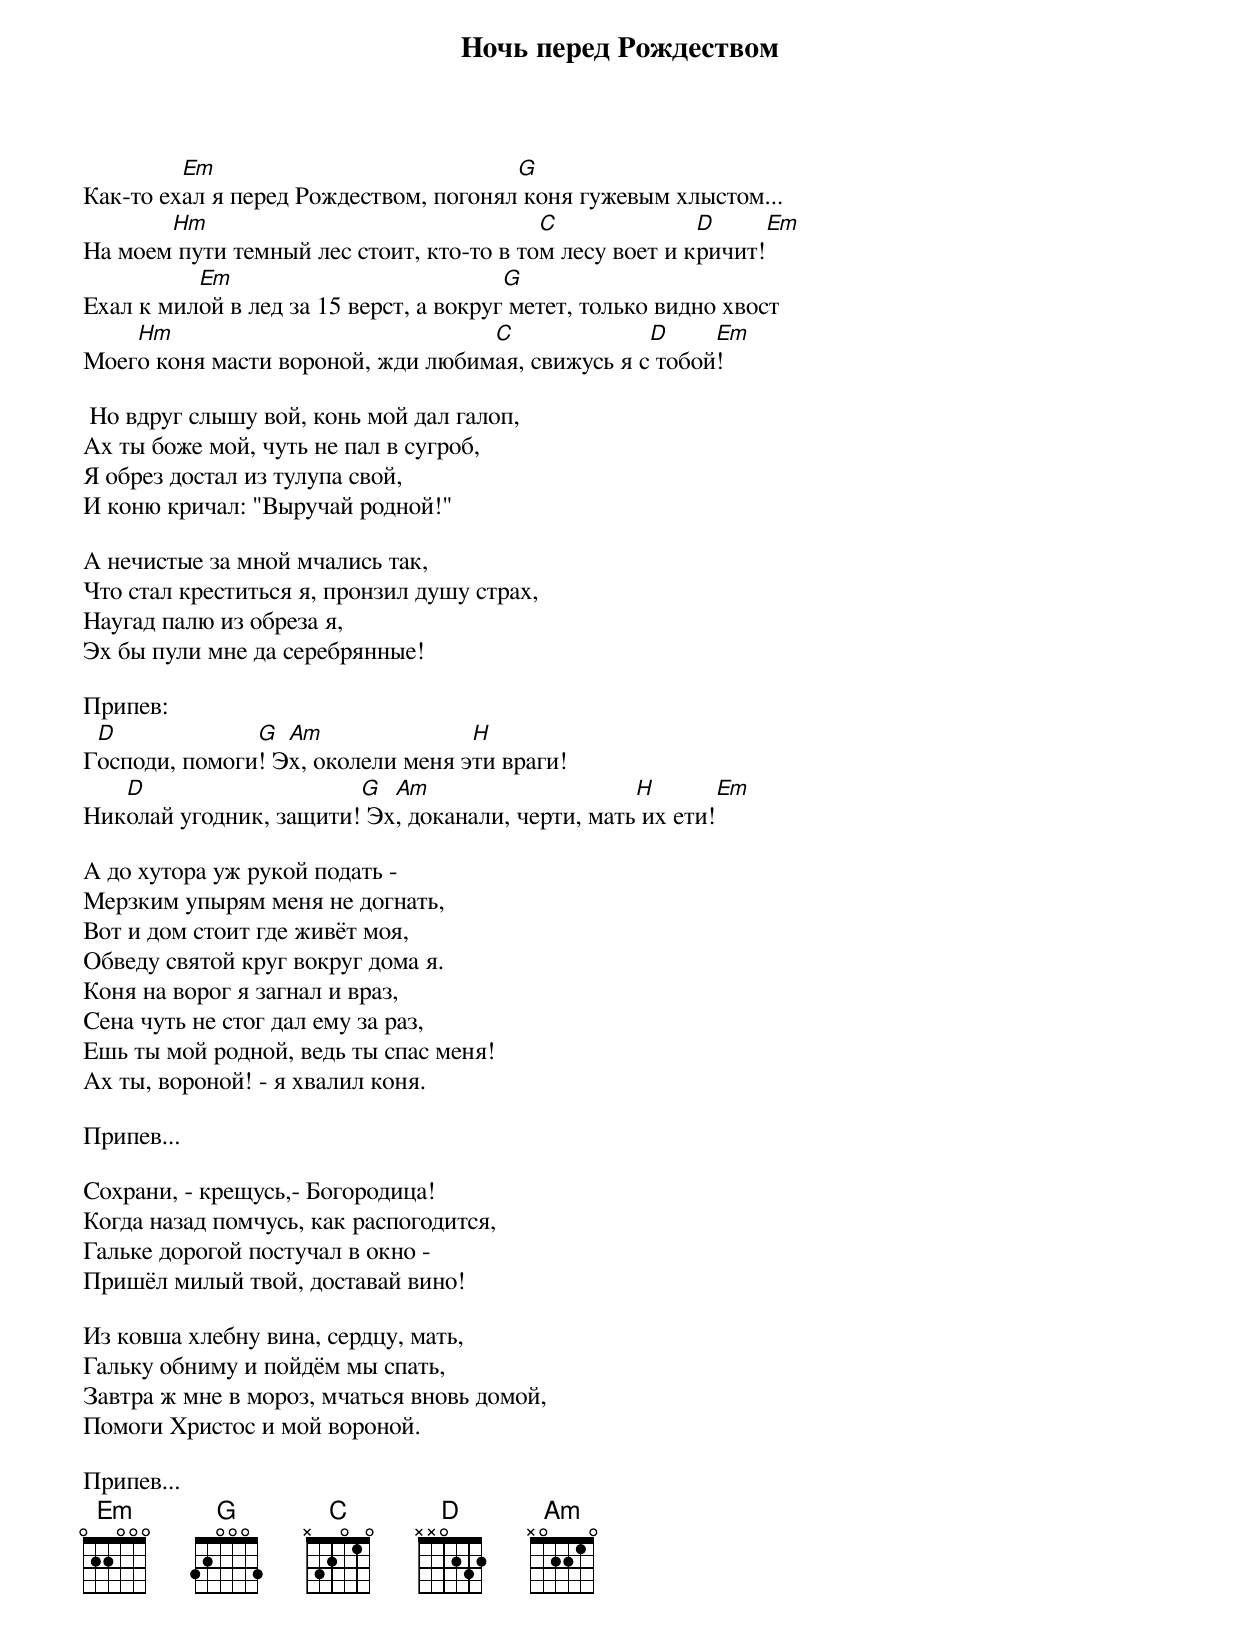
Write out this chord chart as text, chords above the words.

Ночь перед Рождеством


         Em                            G
Как-то ехал я перед Рождеством, погонял коня гужевым хлыстом...
       Hm                                 C              D      Em
На моем пути темный лес стоит, кто-то в том лесу воет и кричит!
          Em                            G
Ехал к милой в лед за 15 верст, а вокруг метет, только видно хвост
    Hm                             C              D     Em
Моего коня масти вороной, жди любимая, свижусь я с тобой!

 Но вдруг слышу вой, конь мой дал галоп,
Ах ты боже мой, чуть не пал в сугроб,
Я обрез достал из тулупа свой,
И коню кричал: "Выручай родной!"

А нечистые за мной мчались так,
Что стал креститься я, пронзил душу страх,
Наугад палю из обреза я,
Эх бы пули мне да серебрянные!

Припев:
 D             G  Am               H
Господи, помоги! Эх, околели меня эти враги!
   D                    G  Am                     H          Em
Николай угодник, защити! Эх, доканали, черти, мать их ети!

А до хутора уж рукой подать -
Мерзким упырям меня не догнать,
Вот и дом стоит где живёт моя,
Обведу святой круг вокруг дома я.
Коня на ворог я загнал и враз,
Сена чуть не стог дал ему за раз,
Ешь ты мой родной, ведь ты спас меня!
Ах ты, вороной! - я хвалил коня.

Припев...

Сохрани, - крещусь,- Богородица!
Когда назад помчусь, как распогодится,
Гальке дорогой постучал в окно -
Пришёл милый твой, доставай вино!

Из ковша хлебну вина, сердцу, мать,
Гальку обниму и пойдём мы спать,
Завтра ж мне в мороз, мчаться вновь домой,
Помоги Христос и мой вороной.

Припев...
